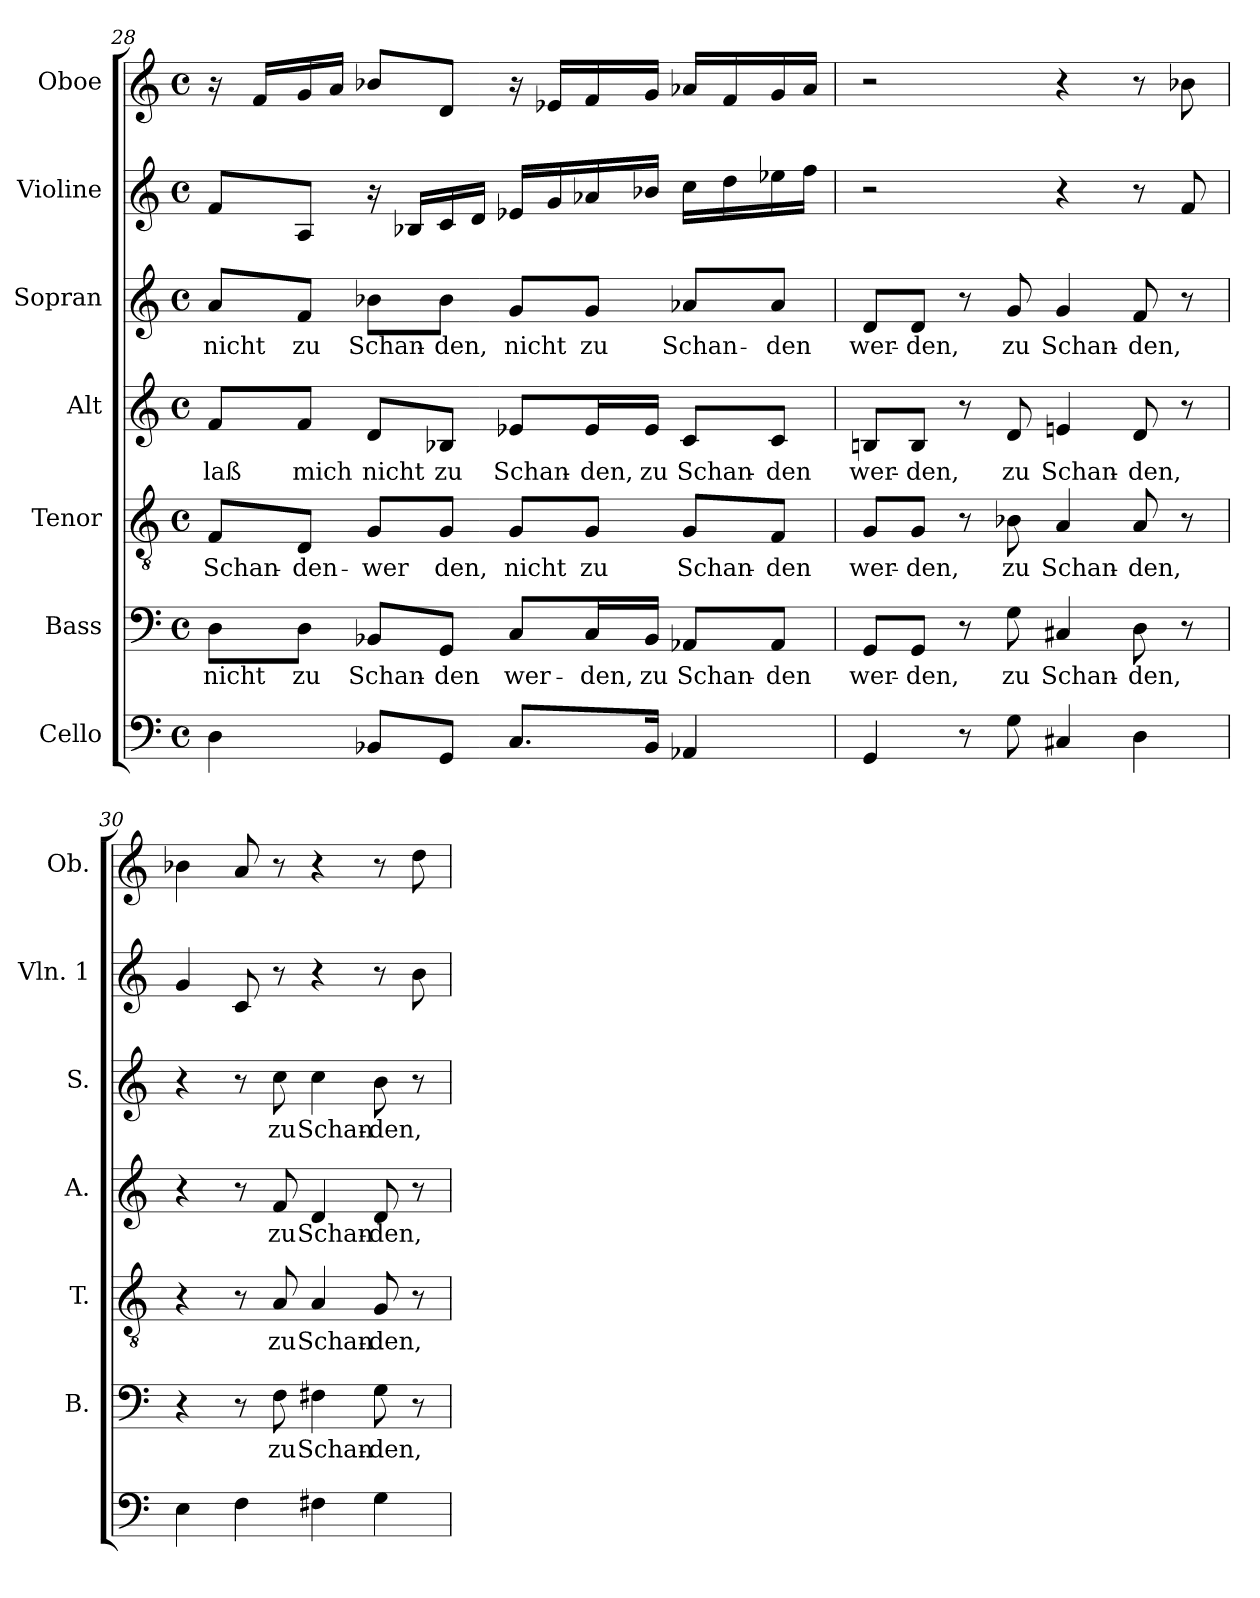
**kern	**kern	**text	**kern	**text	**kern	**text	**kern	**text	**kern	**kern
*part7	*part6	*part6	*part5	*part5	*part4	*part4	*part3	*part3	*part2	*part1
*staff7	*staff6	*staff6	*staff5	*staff5	*staff4	*staff4	*staff3	*staff3	*staff2	*staff1
*I"Cello	*I"Bass	*	*I"Tenor	*	*I"Alt	*	*I"Sopran	*	*I"Violine	*I"Oboe
*	*I'B.	*	*I'T.	*	*I'A.	*	*I'S.	*	*I'Vln. 1	*I'Ob.
!!LO:LB:g=z
*clefF4	*clefF4	*	*clefGv2	*	*clefG2	*	*clefG2	*	*clefG2	*clefG2
*	*	*	*ITrd7c12	*	*	*	*	*	*	*
*k[]	*k[]	*	*k[]	*	*k[]	*	*k[]	*	*k[]	*k[]
*C:	*C:	*	*C:	*	*C:	*	*C:	*	*C:	*C:
*M4/4	*M4/4	*	*M4/4	*	*M4/4	*	*M4/4	*	*M4/4	*M4/4
*met(c)	*met(c)	*	*met(c)	*	*met(c)	*	*met(c)	*	*met(c)	*met(c)
=28	=28	=28	=28	=28	=28	=28	=28	=28	=28	=28
!	!	!LO:LY:b:color=#000000	!	!	!	!	!	!	!	!
!	!	!	!	!LO:LY:b:color=#000000	!	!	!	!	!	!
!	!	!	!	!	!	!LO:LY:b:color=#000000	!	!	!	!
!	!	!	!	!	!	!	!	!LO:LY:b:color=#000000	!	!
4Di\	8Di\L	nicht	8FFi/L	Schan-	8fi/L	laß	8ai/L	nicht	8fi/L	16r
.	.	.	.	.	.	.	.	.	.	16fi/LL
!	!	!LO:LY:b:color=#000000	!	!	!	!	!	!	!	!
!	!	!	!	!LO:LY:b:color=#000000	!	!	!	!	!	!
!	!	!	!	!	!	!LO:LY:b:color=#000000	!	!	!	!
!	!	!	!	!	!	!	!	!LO:LY:b:color=#000000	!	!
.	8Di\J	zu	8DDi/J	-den-	8fi/J	mich	8fi/J	zu	8Ai/J	16gi/
.	.	.	.	.	.	.	.	.	.	16ai/JJ
!	!	!LO:LY:b:color=#000000	!	!	!	!	!	!	!	!
!	!	!	!	!LO:LY:b:color=#000000	!	!	!	!	!	!
!	!	!	!	!	!	!LO:LY:b:color=#000000	!	!	!	!
!	!	!	!	!	!	!	!	!LO:LY:b:color=#000000	!	!
8BB-Xi/L	8BB-Xi/L	Schan-	8GGi/L	-wer	8di/L	nicht	8b-Xi\L	Schan-	16r	8b-Xi/L
.	.	.	.	.	.	.	.	.	16B-Xi/LL	.
!	!	!LO:LY:b:color=#000000	!	!	!	!	!	!	!	!
!	!	!	!	!LO:LY:b:color=#000000	!	!	!	!	!	!
!	!	!	!	!	!	!LO:LY:b:color=#000000	!	!	!	!
!	!	!	!	!	!	!	!	!LO:LY:b:color=#000000	!	!
8GGi/J	8GGi/J	-den	8GGi/J	den,	8B-Xi/J	zu	8b-i\J	-den,	16ci/	8di/J
.	.	.	.	.	.	.	.	.	16di/JJ	.
!	!	!LO:LY:b:color=#000000	!	!	!	!	!	!	!	!
!	!	!	!	!LO:LY:b:color=#000000	!	!	!	!	!	!
!	!	!	!	!	!	!LO:LY:b:color=#000000	!	!	!	!
!	!	!	!	!	!	!	!	!LO:LY:b:color=#000000	!	!
8.Ci/L	8Ci/L	wer-	8GGi/L	nicht	8e-Xi/L	Schan-	8gi/L	nicht	16e-Xi/LL	16r
.	.	.	.	.	.	.	.	.	16gi/	16e-Xi/LL
!	!	!LO:LY:b:color=#000000	!	!	!	!	!	!	!	!
!	!	!	!	!LO:LY:b:color=#000000	!	!	!	!	!	!
!	!	!	!	!	!	!LO:LY:b:color=#000000	!	!	!	!
!	!	!	!	!	!	!	!	!LO:LY:b:color=#000000	!	!
.	16Ci/L	-den,	8GGi/J	zu	16e-i/L	-den,	8gi/J	zu	16a-Xi/	16fi/
!	!	!LO:LY:b:color=#000000	!	!	!	!	!	!	!	!
!	!	!	!	!	!	!LO:LY:b:color=#000000	!	!	!	!
16BB-i/Jk	16BB-i/JJ	zu	.	.	16e-i/JJ	zu	.	.	16b-Xi/JJ	16gi/JJ
!	!	!LO:LY:b:color=#000000	!	!	!	!	!	!	!	!
!	!	!	!	!LO:LY:b:color=#000000	!	!	!	!	!	!
!	!	!	!	!	!	!LO:LY:b:color=#000000	!	!	!	!
!	!	!	!	!	!	!	!	!LO:LY:b:color=#000000	!	!
4AA-Xi/	8AA-Xi/L	Schan-	8GGi/L	Schan-	8ci/L	Schan-	8a-Xi/L	Schan-	16cci\LL	16a-Xi/LL
.	.	.	.	.	.	.	.	.	16ddi\	16fi/
!	!	!LO:LY:b:color=#000000	!	!	!	!	!	!	!	!
!	!	!	!	!LO:LY:b:color=#000000	!	!	!	!	!	!
!	!	!	!	!	!	!LO:LY:b:color=#000000	!	!	!	!
!	!	!	!	!	!	!	!	!LO:LY:b:color=#000000	!	!
.	8AA-i/J	-den	8FFi/J	-den	8ci/J	-den	8a-i/J	-den	16ee-Xi\	16gi/
.	.	.	.	.	.	.	.	.	16ffi\JJ	16a-i/JJ
=29	=29	=29	=29	=29	=29	=29	=29	=29	=29	=29
!	!	!LO:LY:b:color=#000000	!	!	!	!	!	!	!	!
!	!	!	!	!LO:LY:b:color=#000000	!	!	!	!	!	!
!	!	!	!	!	!	!LO:LY:b:color=#000000	!	!	!	!
!	!	!	!	!	!	!	!	!LO:LY:b:color=#000000	!	!
*	*	*	*	*	*	*	*	*	*	*^
4GGi/	8GGi/L	wer-	8GGi/L	wer-	8Bni/L	wer-	8di/L	wer-	2r	2r	4ryy
!	!	!LO:LY:b:color=#000000	!	!	!	!	!	!	!	!	!
!	!	!	!	!LO:LY:b:color=#000000	!	!	!	!	!	!	!
!	!	!	!	!	!	!LO:LY:b:color=#000000	!	!	!	!	!
!	!	!	!	!	!	!	!	!LO:LY:b:color=#000000	!	!	!
.	8GGi/J	-den,	8GGi/J	-den,	8Bi/J	-den,	8di/J	-den,	.	.	.
*MM50	*	*	*	*	*	*	*	*	*	*MM50	*
8r	8r	.	8r	.	8r	.	8r	.	.	.	2.ryy
!	!	!LO:LY:b:color=#000000	!	!	!	!	!	!	!	!	!
!	!	!	!	!LO:LY:b:color=#000000	!	!	!	!	!	!	!
!	!	!	!	!	!	!LO:LY:b:color=#000000	!	!	!	!	!
!	!	!	!	!	!	!	!	!LO:LY:b:color=#000000	!	!	!
8Gi\	8Gi\	zu	8BB-Xi\	zu	8di/	zu	8gi/	zu	.	.	.
!	!	!LO:LY:b:color=#000000	!	!	!	!	!	!	!	!	!
!	!	!	!	!LO:LY:b:color=#000000	!	!	!	!	!	!	!
!	!	!	!	!	!	!LO:LY:b:color=#000000	!	!	!	!	!
!	!	!	!	!	!	!	!	!LO:LY:b:color=#000000	!	!	!
4C#Xi/	4C#Xi/	Schan-	4AAi/	Schan-	4eni/	Schan-	4gi/	Schan-	4r	4r	.
!	!	!LO:LY:b:color=#000000	!	!	!	!	!	!	!	!	!
!	!	!	!	!LO:LY:b:color=#000000	!	!	!	!	!	!	!
!	!	!	!	!	!	!LO:LY:b:color=#000000	!	!	!	!	!
!	!	!	!	!	!	!	!	!LO:LY:b:color=#000000	!	!	!
4Di\	8Di\	-den,	8AAi/	-den,	8di/	-den,	8fi/	-den,	8r	8r	.
.	8r	.	8r	.	8r	.	8r	.	8fi/	8b-Xi\	.
*	*	*	*	*	*	*	*	*	*	*v	*v
=30	=30	=30	=30	=30	=30	=30	=30	=30	=30	=30
4Ei\	4r	.	4r	.	4r	.	4r	.	4gi/	4b-Xi\
4Fi\	8r	.	8r	.	8r	.	8r	.	8ci/	8ai/
!	!	!LO:LY:b:color=#000000	!	!	!	!	!	!	!	!
!	!	!	!	!LO:LY:b:color=#000000	!	!	!	!	!	!
!	!	!	!	!	!	!LO:LY:b:color=#000000	!	!	!	!
!	!	!	!	!	!	!	!	!LO:LY:b:color=#000000	!	!
.	8Fi\	zu	8AAi/	zu	8fi/	zu	8cci\	zu	8r	8r
!	!	!LO:LY:b:color=#000000	!	!	!	!	!	!	!	!
!	!	!	!	!LO:LY:b:color=#000000	!	!	!	!	!	!
!	!	!	!	!	!	!LO:LY:b:color=#000000	!	!	!	!
!	!	!	!	!	!	!	!	!LO:LY:b:color=#000000	!	!
4F#Xi\	4F#Xi\	Schan-	4AAi/	Schan-	4di/	Schan-	4cci\	Schan-	4r	4r
!	!	!LO:LY:b:color=#000000	!	!	!	!	!	!	!	!
!	!	!	!	!LO:LY:b:color=#000000	!	!	!	!	!	!
!	!	!	!	!	!	!LO:LY:b:color=#000000	!	!	!	!
!	!	!	!	!	!	!	!	!LO:LY:b:color=#000000	!	!
4Gi\	8Gi\	-den,	8GGi/	-den,	8di/	-den,	8bi\	-den,	8r	8r
.	8r	.	8r	.	8r	.	8r	.	8bi\	8ddi\
=	=	=	=	=	=	=	=	=	=	=
*-	*-	*-	*-	*-	*-	*-	*-	*-	*-	*-
